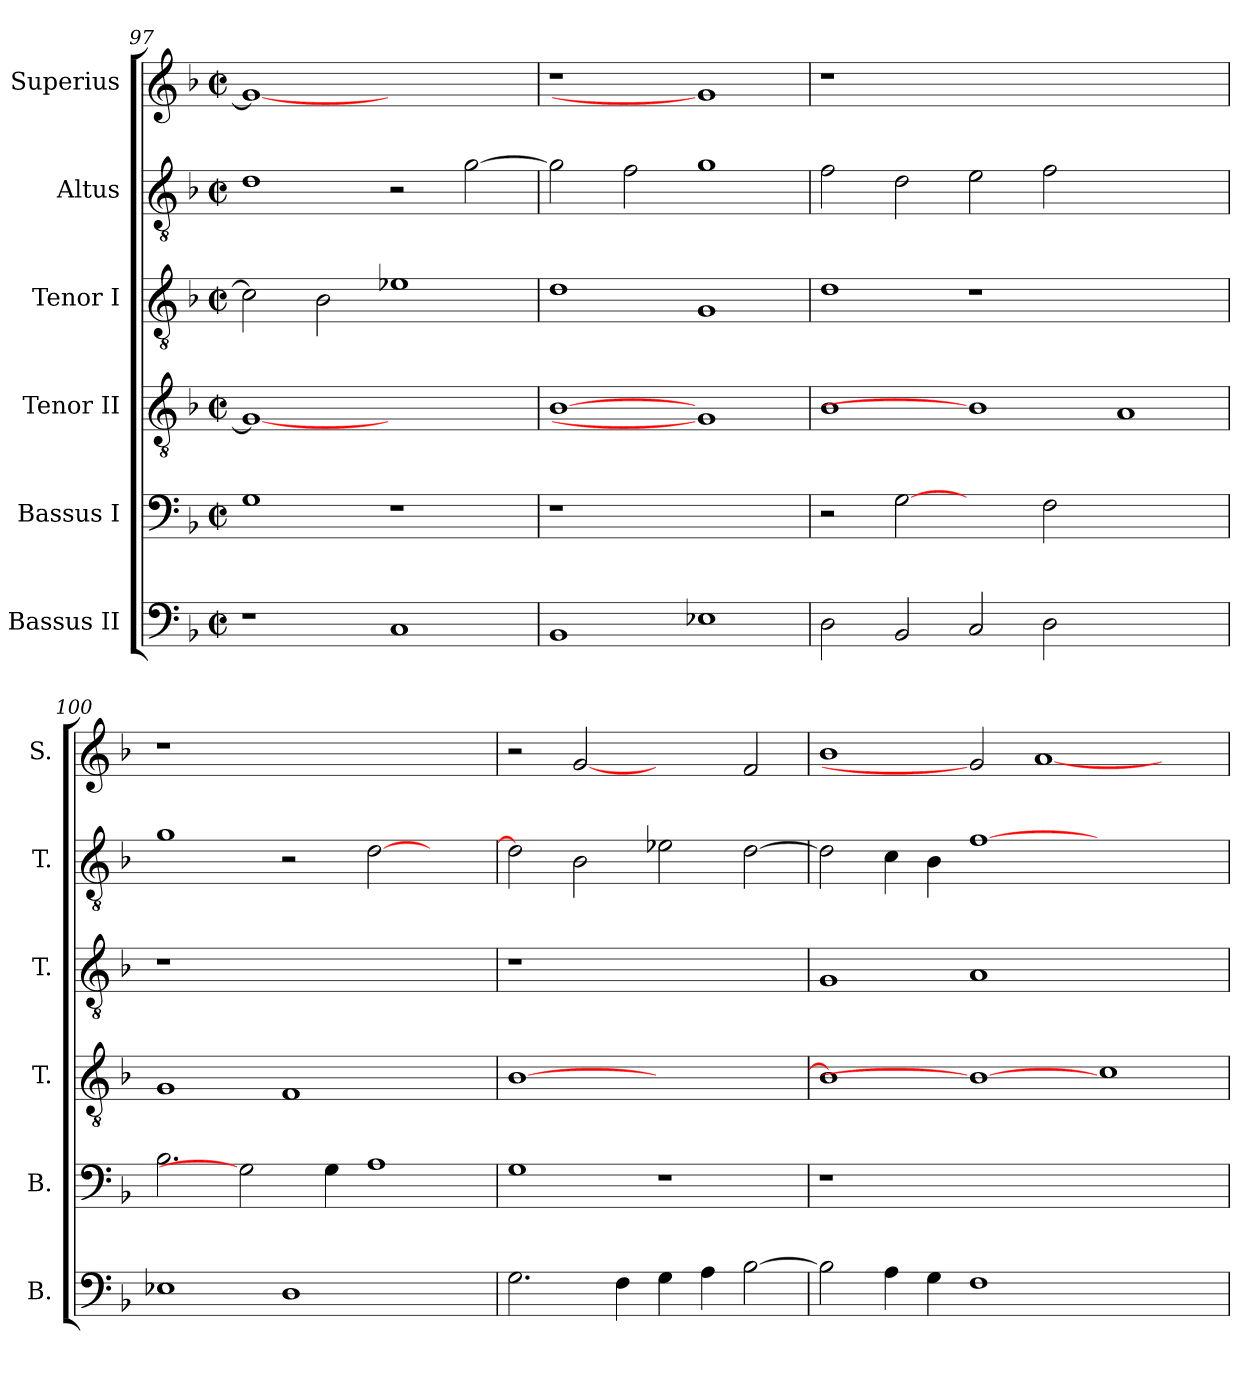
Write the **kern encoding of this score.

**kern	**kern	**kern	**kern	**kern	**kern
*part6	*part5	*part4	*part3	*part2	*part1
*staff6	*staff5	*staff4	*staff3	*staff2	*staff1
*I"Bassus II	*I"Bassus I	*I"Tenor II	*I"Tenor I	*I"Altus	*I"Superius
*I'B.	*I'B.	*I'T.	*I'T.	*I'T.	*I'S.
*clefF4	*clefF4	*clefGv2	*clefGv2	*clefGv2	*clefG2
*	*	*ITrd7c12	*ITrd7c12	*ITrd7c12	*
*k[b-]	*k[b-]	*k[b-]	*k[b-]	*k[b-]	*k[b-]
*F:	*F:	*F:	*F:	*F:	*F:
*M2/2	*M2/2	*M2/2	*M2/2	*M2/2	*M2/2
*met(c|)	*met(c|)	*met(c|)	*met(c|)	*met(c|)	*met(c|)
=97	=97	=97	=97	=97	=97
1r	1Gi	1GGi_<	2Ci\]	1Di	1gi_<
.	.	.	2BB-i\	.	.
1Ci	1r	1ryy	1E-Xi	2r	1ryy
.	.	.	.	[>2Gi\	.
=98	=98	=98	=98	=98	=98
!	!LO:N:vis=1	!	!	!	!LO:N:vis=1
1BB-i	1r	[1BB-i	1Di	2Gi\]	1r
.	.	.	.	2Fi\	.
1E-Xi	1ryy	1GGi]	1GGi	1Gi	1gi]
=99	=99	=99	=99	=99	=99
!	!	!	!	!	!LO:N:vis=1
2Di\	2r	1BB-i	1Di	2Fi\	1r
2BB-i/	[2Gi	.	.	2Di\	.
2Ci/	2ryy	1BB-i]	1r	2Ei\	0ryy
2Di\	2Fi\	.	.	2Fi\	.
1ryy	1ryy	1AAi	1ryy	1ryy	.
=100	=100	=100	=100	=100	=100
!	!	!	!LO:N:vis=1	!	!LO:N:vis=1
1E-Xi	2.B-i\	1GGi	1r	1Gi	1r
.	2Gi]	.	.	.	.
1Di	.	1FFi	1.ryy	2r	1.ryy
.	4Gi\	.	.	.	.
.	1Ai	.	.	[>2Di\	.
2ryy	.	2ryy	.	2ryy	.
!!LO:LB:g=z
=101	=101	=101	=101	=101	=101
!	!	!	!LO:N:vis=1	!	!
2.Gi\	1Gi	[>1BB-i	1r	2Di\]	2r
.	.	.	.	2BB-i\	[2gi
4Fi\	.	.	.	.	.
4Gi\	1r	1ryy	1ryy	2E-Xi\	2ryy
4Ai\	.	.	.	.	.
[>2B-i\	.	.	.	[>2Di\	2fi/
=102	=102	=102	=102	=102	=102
!	!LO:N:vis=1	!	!	!	!
2B-i\]	1r	1BB-i]	1GGi	2Di\]	1b-i
4Ai\	.	.	.	4Ci\	.
4Gi\	.	.	.	4BB-i\	.
1Fi	0ryy	1BB-i_	1AAi	[>1Fi	2gi]
.	.	.	.	.	[<1ai
1ryy	.	1Ci	1ryy	1ryy	.
.	.	.	.	.	2ryy
=	=	=	=	=	=
*-	*-	*-	*-	*-	*-
